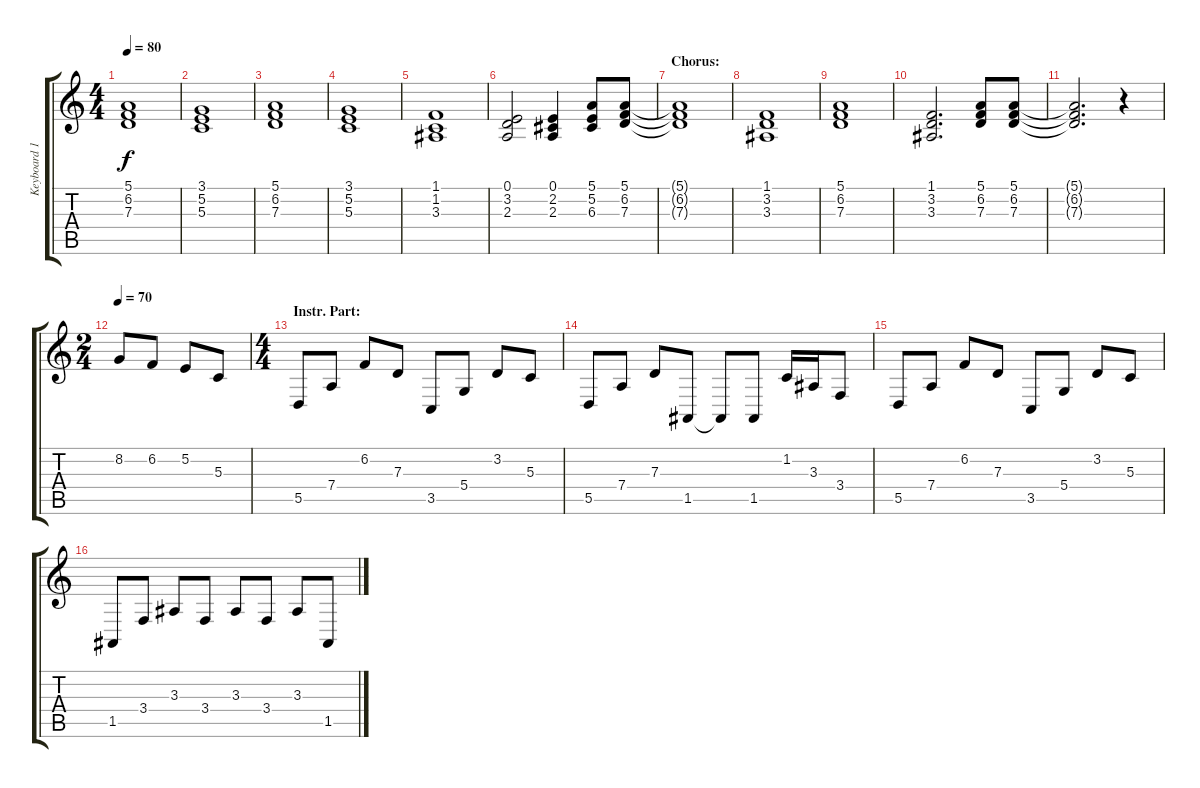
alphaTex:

\track ("Keyboard 1" "Keyboard 1") {instrument stringensemble1}
\staff {score tabs}
\tuning (E4 B3 G3 D3 A2 E2) {hide}
\ts (4 4)
\tempo 80
\clef g2
\ks c
(5.1 6.2 7.3).1{dy f} |
(3.1 5.2 5.3).1 |
(5.1 6.2 7.3).1 |
(3.1 5.2 5.3).1 |
(1.1 1.2 3.3).1 |
(0.1 3.2 2.3).2 (0.1 2.2 2.3).4 (5.1 5.2 6.3).8 (5.1 6.2 7.3).8 |
\section ("" "Chorus:")
(5.1{t} 6.2{t} 7.3{t}).1 |
(1.1 3.2 3.3).1 |
(5.1 6.2 7.3).1 |
(1.1 3.2 3.3).2{d} (5.1 6.2 7.3).8 (5.1 6.2 7.3).8 |
(5.1{t} 6.2{t} 7.3{t}).2{d} r.4 |
\ts (2 4)
\tempo 70
8.2.8{volume 12 instrument drawbarorgan} 6.2.8 5.2.8 5.3.8 |
\ts (4 4)
\section ("" "Instr. Part:")
5.5.8 7.4.8 6.2.8 7.3.8 3.5.8 5.4.8 3.2.8 5.3.8 |
5.5.8 7.4.8 7.3.8 1.5.8 1.5{t}.8 1.5.8 1.2.16 3.3.16 3.4.8 |
5.5.8 7.4.8 6.2.8 7.3.8 3.5.8 5.4.8 3.2.8 5.3.8 |
1.5.8 3.4.8 3.3.8 3.4.8 3.3.8 3.4.8 3.3.8 1.5.8
